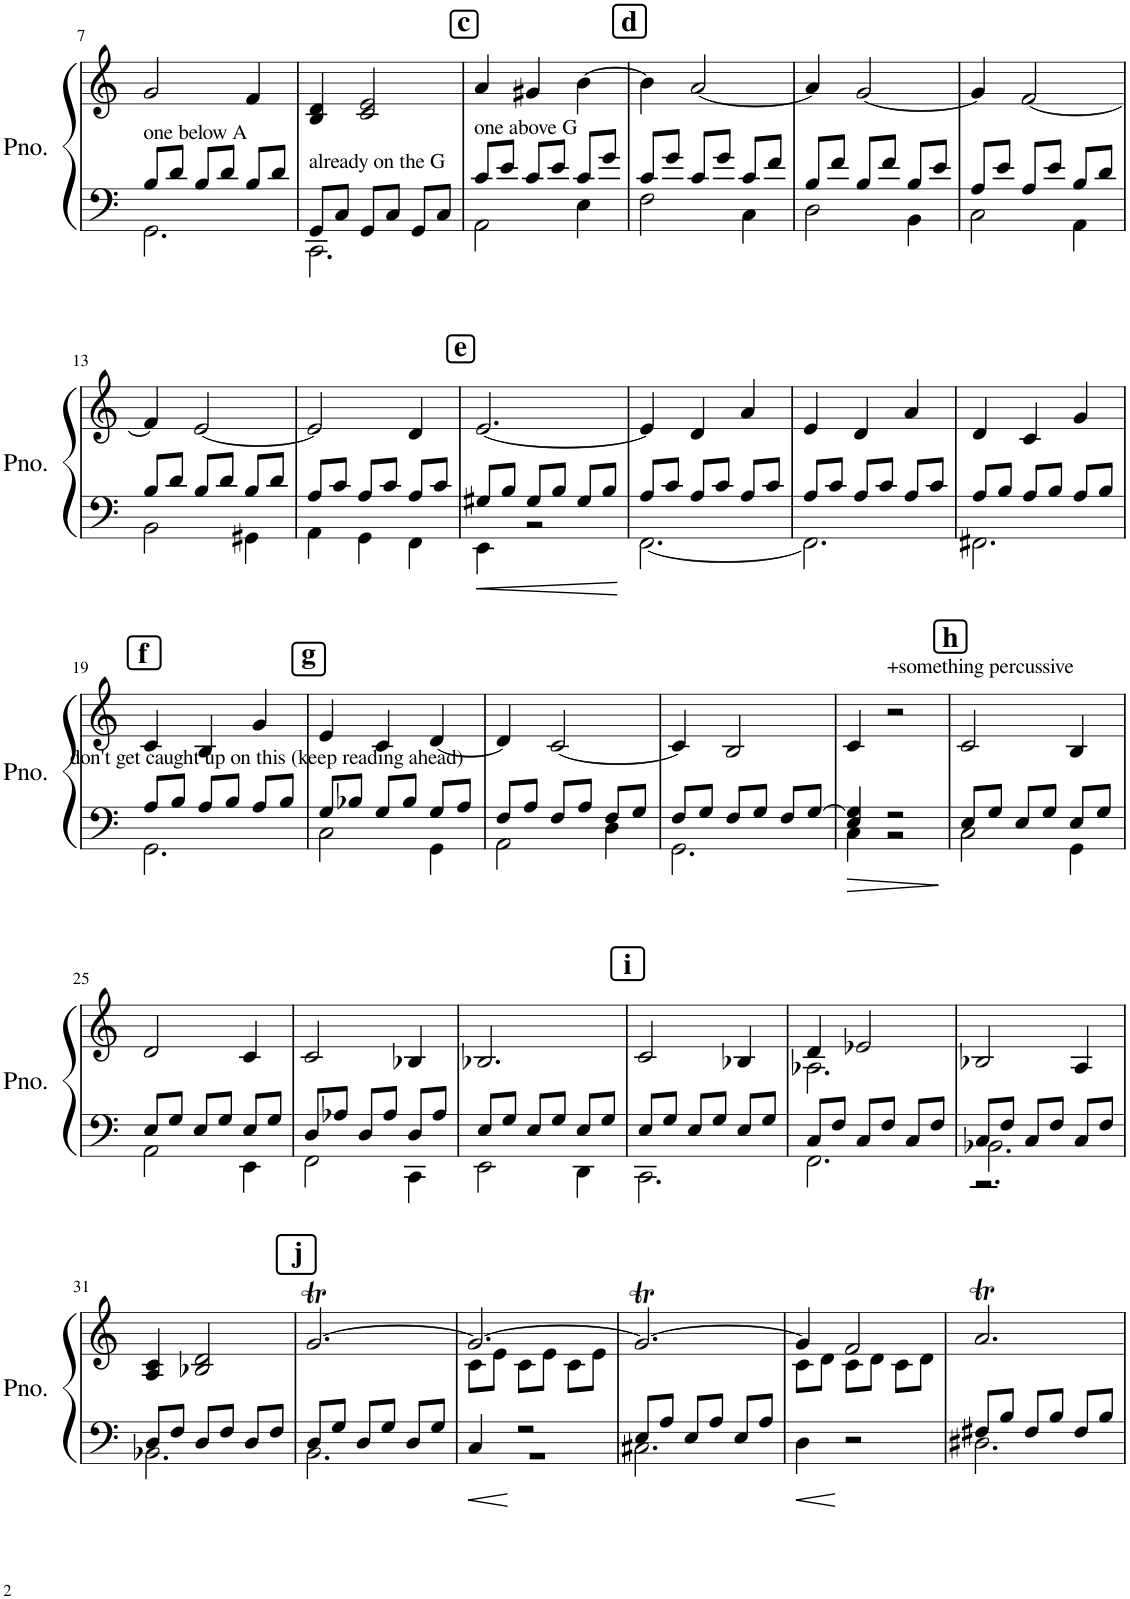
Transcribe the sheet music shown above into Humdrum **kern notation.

**kern	**kern	**kern
*part2	*part2	*part1
*staff3	*staff2	*staff1
*I"Piano	*	*I"Flute
*I'Pno.	*	*I'Fl.
!!LO:PB:g=z
*clefF4	*clefG2	*clefG2
*Trd7c12	*Trd7c12	*
*k[]	*k[]	*k[]
*M3/4	*M3/4	*M3/4
=7	=7	=7
*^	*	*
!LO:TX:a:t=one below A	!	!	!
8B/L	2.GG\	2g/	2.r
8d/J	.	.	.
8B/L	.	.	.
8d/J	.	.	.
8B/L	.	4f/	.
8d/J	.	.	.
=8	=8	=8	=8
!LO:TX:a:t=already on the G	!	!	!
8GG/L	2.CC\	4B/ 4d/	2.r
8C/J	.	.	.
8GG/L	.	2c/ 2e/	.
8C/J	.	.	.
8GG/L	.	.	.
8C/J	.	.	.
!!LO:REH:place=s1:a:B:cj:fs=14:t=c
=9	=9	=9	=9
!LO:TX:a:t=one above G	!	!	!
8c/L	2AA\	4a/	2.r
8e/J	.	.	.
8c/L	.	4g#X/	.
8e/J	.	.	.
8c/L	4E\	[4b\	.
8g/J	.	.	.
!!LO:REH:place=s1:a:B:cj:fs=14:t=d
=10	=10	=10	=10
8c/L	2F\	4b\]	2.r
8g/J	.	.	.
8c/L	.	[2a/	.
8g/J	.	.	.
8c/L	4C\	.	.
8f/J	.	.	.
=11	=11	=11	=11
8B/L	2D\	4a/]	2.r
8f/J	.	.	.
8B/L	.	[2g/	.
8f/J	.	.	.
8B/L	4BB\	.	.
8e/J	.	.	.
=12	=12	=12	=12
8A/L	2C\	4g/]	2.r
8e/J	.	.	.
8A/L	.	[2f/	.
8e/J	.	.	.
8B/L	4AA\	.	.
8d/J	.	.	.
!!LO:LB:g=z
=13	=13	=13	=13
8B/L	2BB\	4f/]	2.r
8d/J	.	.	.
8B/L	.	[2e/	.
8d/J	.	.	.
8B/L	4GG#X\	.	.
8d/J	.	.	.
=14	=14	=14	=14
8A/L	4AA\	2e/]	2.r
8c/J	.	.	.
8A/L	4GG\	.	.
8c/J	.	.	.
8A/L	4FF\	4d/	.
8c/J	.	.	.
!!LO:REH:place=s1:a:B:cj:fs=14:t=e
=15	=15	=15	=15
8G#X/L	4EE\	[2.e/	2.r
8B/J	.	.	.
8G#/L	2r	.	.
8B/J	.	.	.
8G#/L	.	.	.
8B/J	.	.	.
=16	=16	=16	=16
8A/L	[2.FF\	4e/]	2.r
8c/J	.	.	.
8A/L	.	4d/	.
8c/J	.	.	.
8A/L	.	4a/	.
8c/J	.	.	.
=17	=17	=17	=17
8A/L	2.FF\]	4e/	2.r
8c/J	.	.	.
8A/L	.	4d/	.
8c/J	.	.	.
8A/L	.	4a/	.
8c/J	.	.	.
=18	=18	=18	=18
8A/L	2.FF#X\	4d/	2.r
8B/J	.	.	.
8A/L	.	4c/	.
8B/J	.	.	.
8A/L	.	4g/	.
8B/J	.	.	.
!!LO:LB:g=z
!!LO:REH:place=s1:a:B:cj:fs=14:t=f
=19	=19	=19	=19
8A/L	2.GG\	4c/	2.r
8B/J	.	.	.
!	!	!LO:TX:b:t=don't get caught up on this (keep reading ahead)	!
8A/L	.	4B/	.
8B/J	.	.	.
8A/L	.	4g/	.
8B/J	.	.	.
!!LO:REH:place=s1:a:B:cj:fs=14:t=g
=20	=20	=20	=20
8G/L	2C\	4e/	2.r
8B-X/J	.	.	.
8G/L	.	4c/	.
8B-/J	.	.	.
8G/L	4GG\	[4d/	.
8A/J	.	.	.
=21	=21	=21	=21
8F/L	2AA\	4d/]	2.r
8A/J	.	.	.
8F/L	.	[2c/	.
8A/J	.	.	.
8F/L	4D\	.	.
8G/J	.	.	.
=22	=22	=22	=22
8F/L	2.GG\	4c/]	2.r
8G/J	.	.	.
8F/L	.	2B/	.
8G/J	.	.	.
8F/L	.	.	.
[8G/J	.	.	.
=23	=23	=23	=23
4E/ 4G/]	4C\	4c/	2.r
!	!	!LO:TX:a:t=+something percussive	!
2r	2r	2r	.
!!LO:REH:place=s1:a:B:cj:fs=14:t=h
=24	=24	=24	=24
8E/L	2C\	2c/	2.r
8G/J	.	.	.
8E/L	.	.	.
8G/J	.	.	.
8E/L	4GG\	4B/	.
8G/J	.	.	.
!!LO:LB:g=z
=25	=25	=25	=25
8E/L	2AA\	2d/	2.r
8G/J	.	.	.
8E/L	.	.	.
8G/J	.	.	.
8E/L	4EE\	4c/	.
8G/J	.	.	.
=26	=26	=26	=26
8D/L	2FF\	2c/	2.r
8A-X/J	.	.	.
8D/L	.	.	.
8A-/J	.	.	.
8D/L	4CC\	4B-X/	.
8A-/J	.	.	.
=27	=27	=27	=27
8E/L	2EE\	2.B-X/	2.r
8G/J	.	.	.
8E/L	.	.	.
8G/J	.	.	.
8E/L	4DD\	.	.
8G/J	.	.	.
!!LO:REH:place=s1:a:B:cj:fs=14:t=i
=28	=28	=28	=28
8E/L	2.CC\	2c/	2.r
8G/J	.	.	.
8E/L	.	.	.
8G/J	.	.	.
8E/L	.	4B-X/	.
8G/J	.	.	.
=29	=29	=29	=29
*	*	*^	*
8C/L	2.FF\	4d/	2.A-X\	2.r
8F/J	.	.	.	.
8C/L	.	2e-X/	.	.
8F/J	.	.	.	.
8C/L	.	.	.	.
8F/J	.	.	.	.
*	*	*v	*v	*
=30	=30	=30	=30
*	*^	*	*
8C/L	2.BB-X\	2.r	2B-X/	2.r
8F/J	.	.	.	.
8C/L	.	.	.	.
8F/J	.	.	.	.
8C/L	.	.	4A/	.
8F/J	.	.	.	.
*	*v	*v	*	*
!!LO:LB:g=z
=31	=31	=31	=31
8D/L	2.BB-X\	4A/ 4c/	2.r
8F/J	.	.	.
8D/L	.	2B-X/ 2d/	.
8F/J	.	.	.
8D/L	.	.	.
8F/J	.	.	.
!!LO:REH:place=s1:a:B:cj:fs=14:t=j
=32	=32	=32	=32
8D/L	2.BB\	[2.gT/	2.r
8G/J	.	.	.
8D/L	.	.	.
8G/J	.	.	.
8D/L	.	.	.
8G/J	.	.	.
=33	=33	=33	=33
*	*	*^	*
4C/	2.r	2.g/_	8c\L	2.r
.	.	.	8e\J	.
2r	.	.	8c\L	.
.	.	.	8e\J	.
.	.	.	8c\L	.
.	.	.	8e\J	.
*	*	*v	*v	*
=34	=34	=34	=34
8E/L	2.C#X\	2.gT/_	2.r
8A/J	.	.	.
8E/L	.	.	.
8A/J	.	.	.
8E/L	.	.	.
8A/J	.	.	.
*v	*v	*	*
=35	=35	=35
*	*^	*
4D\	4g/]	8c\L	2.r
.	.	8d\J	.
2r	2f/	8c\L	.
.	.	8d\J	.
.	.	8c\L	.
.	.	8d\J	.
*	*v	*v	*
=36	=36	=36
*^	*	*
8F#X/L	2.D#X\	2.aT/	2.r
8B/J	.	.	.
8F#/L	.	.	.
8B/J	.	.	.
8F#/L	.	.	.
8B/J	.	.	.
*v	*v	*	*
=	=	=
*-	*-	*-
